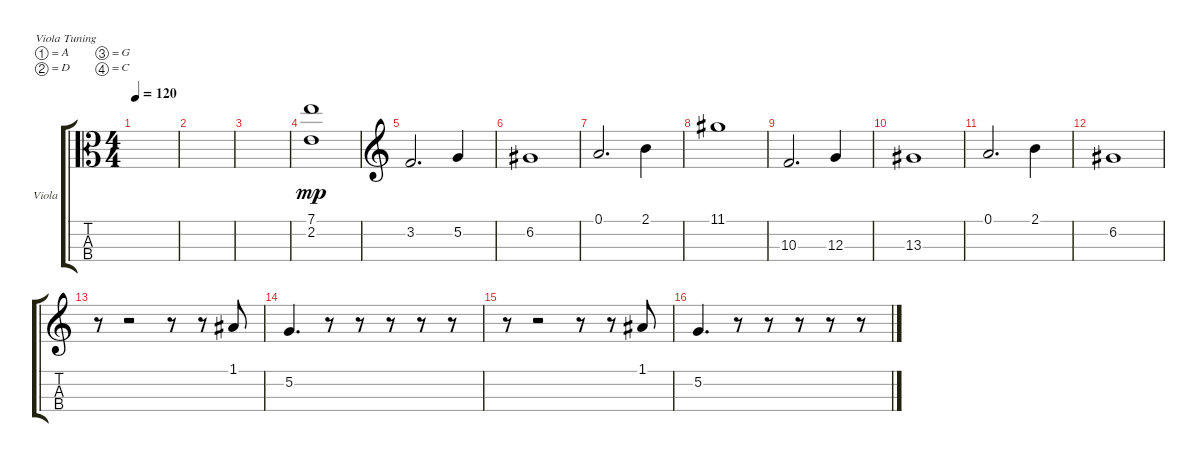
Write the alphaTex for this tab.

\defaultSystemsLayout 4
\bracketExtendMode groupsimilarinstruments
\firstSystemTrackNameOrientation horizontal
\otherSystemsTrackNameOrientation horizontal
\track ("Viola" "Viola") {instrument viola}
\staff {score tabs}
\tuning (A4 D4 G3 C3)
\ts (4 4)
\tempo 120
\clef c3
\ks c
|
|
|
(2.2 7.1).1{dy mp} |
\clef g2
3.2.2{d} 5.2.4 |
6.2.1 |
0.1.2{d} 2.1.4 |
11.1.1 |
10.3.2{d} 12.3.4 |
13.3.1 |
0.1.2{d} 2.1.4 |
6.2.1 |
r.8 r.2 r.8 r.8 1.1.8 |
5.2.4{d} r.8 r.8 r.8 r.8 r.8 |
r.8 r.2 r.8 r.8 1.1.8 |
5.2.4{d} r.8 r.8 r.8 r.8 r.8
